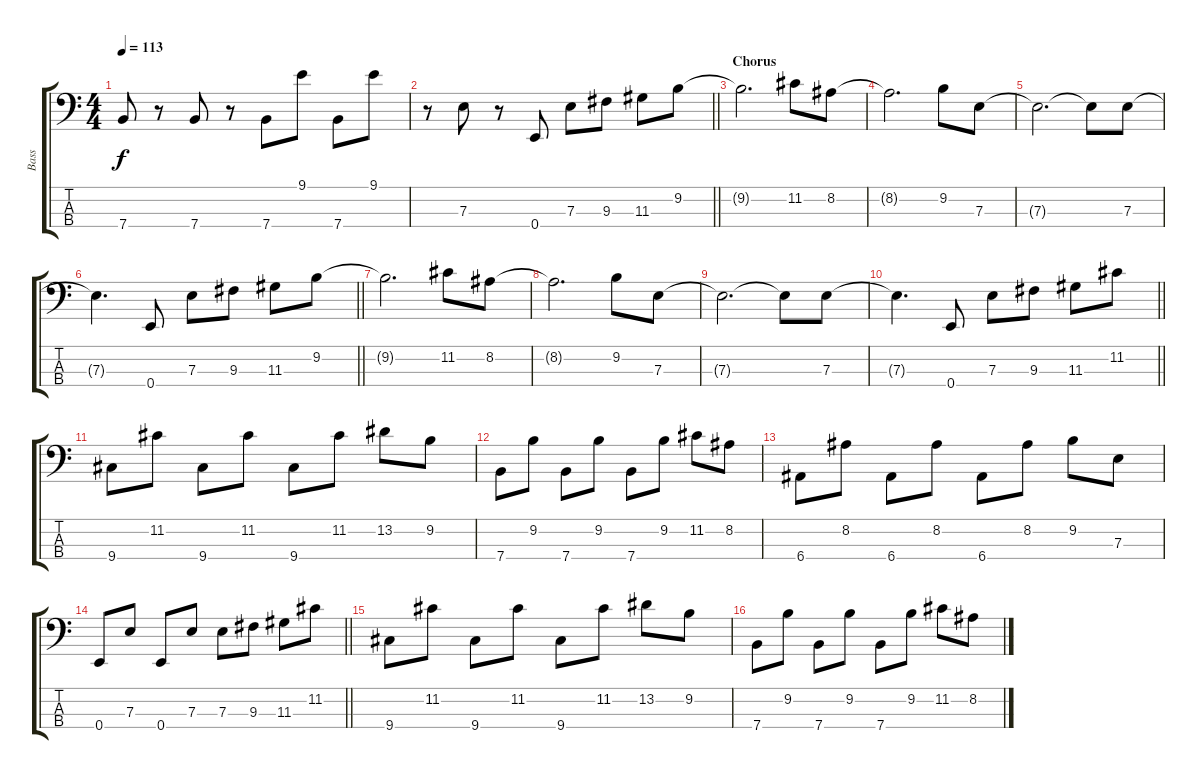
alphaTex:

\track ("Bass" "Bass") {instrument electricbassfinger}
\staff {score tabs}
\tuning (G2 D2 A1 E1) {hide}
\ts (4 4)
\tempo 113
\clef f4
\ks c
7.4.8{dy f} r.8 7.4.8 r.8 7.4.8 9.1.8 7.4.8 9.1.8 |
\barLineRight lightlight
r.8 7.3.8 r.8 0.4.8 7.3.8 9.3.8 11.3.8 9.2.8 |
\section ("" "Chorus")
9.2{t}.2{d} 11.2.8 8.2.8 |
8.2{t}.2{d} 9.2.8 7.3.8 |
7.3{t}.2{d} 7.3{t}.8 7.3.8 |
\barLineRight lightlight
7.3{t}.4{d} 0.4.8 7.3.8 9.3.8 11.3.8 9.2.8 |
\section ("" "")
9.2{t}.2{d} 11.2.8 8.2.8 |
8.2{t}.2{d} 9.2.8 7.3.8 |
7.3{t}.2{d} 7.3{t}.8 7.3.8 |
\barLineRight lightlight
7.3{t}.4{d} 0.4.8 7.3.8 9.3.8 11.3.8 11.2.8 |
\section ("" "")
9.4.8 11.2.8 9.4.8 11.2.8 9.4.8 11.2.8 13.2.8 9.2.8 |
7.4.8 9.2.8 7.4.8 9.2.8 7.4.8 9.2.8 11.2.8 8.2.8 |
6.4.8 8.2.8 6.4.8 8.2.8 6.4.8 8.2.8 9.2.8 7.3.8 |
\barLineRight lightlight
0.4.8 7.3.8 0.4.8 7.3.8 7.3.8 9.3.8 11.3.8 11.2.8 |
\section ("" "")
9.4.8 11.2.8 9.4.8 11.2.8 9.4.8 11.2.8 13.2.8 9.2.8 |
7.4.8 9.2.8 7.4.8 9.2.8 7.4.8 9.2.8 11.2.8 8.2.8
